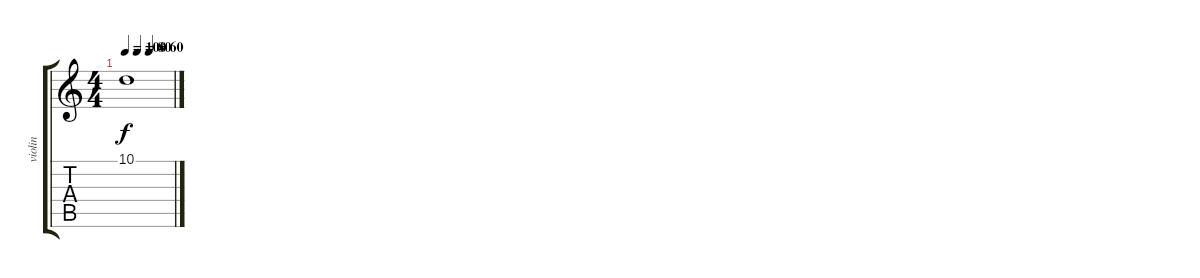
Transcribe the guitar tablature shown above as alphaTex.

\track ("violin" "violin") {instrument violin}
\staff {score tabs}
\tuning (E4 B3 G3 D3 A2 E2) {hide}
\ts (4 4)
\tempo 100
\tempo (80 0.25)
\tempo (60 0.5)
\clef g2
\ks c
10.1{t}.1{dy f volume 1}
